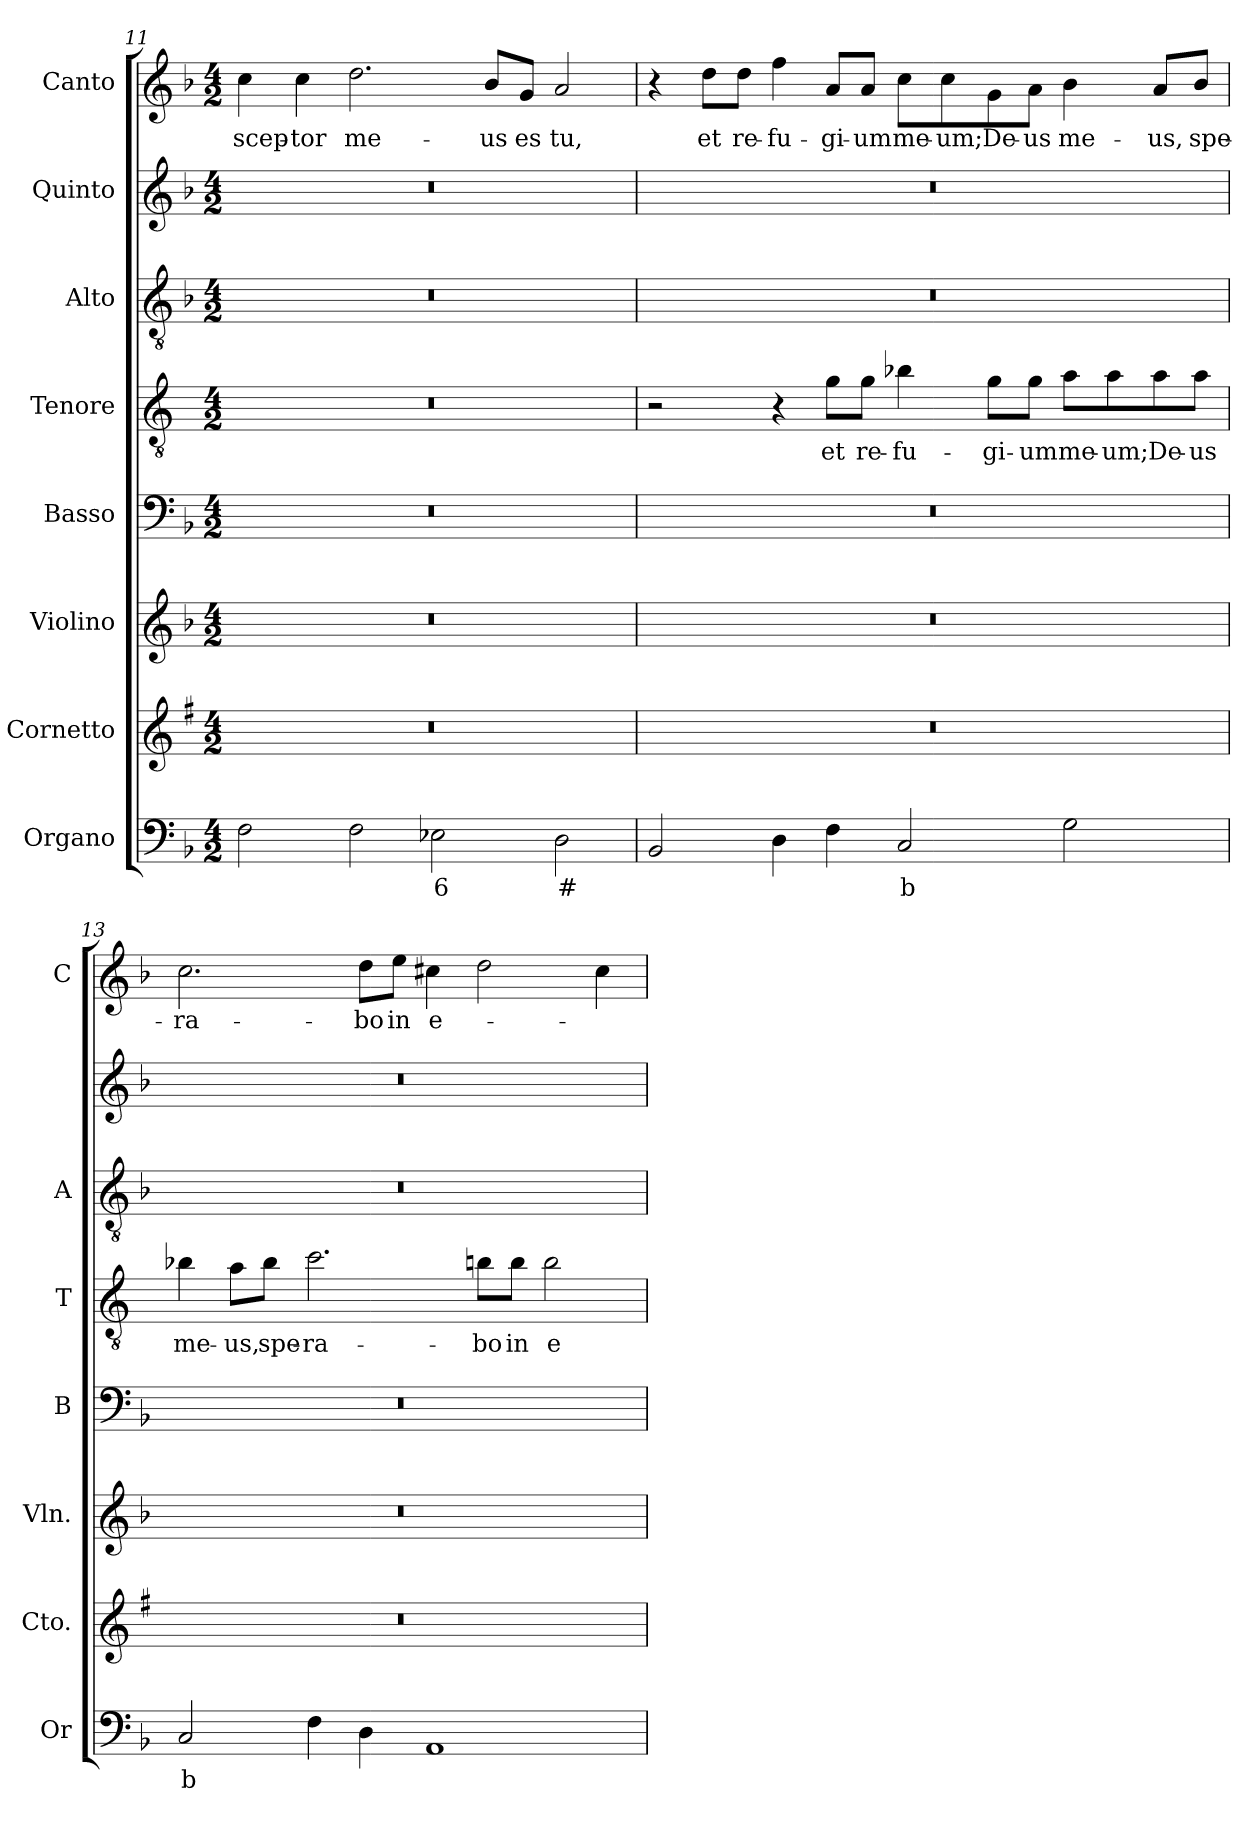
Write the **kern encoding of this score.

**kern	**text	**kern	**kern	**kern	**kern	**text	**kern	**kern	**kern	**text
*part8	*part8	*part7	*part6	*part5	*part4	*part4	*part3	*part2	*part1	*part1
*staff8	*staff8	*staff7	*staff6	*staff5	*staff4	*staff4	*staff3	*staff2	*staff1	*staff1
*I"Organo	*	*I"Cornetto	*I"Violino	*I"Basso	*I"Tenore	*	*I"Alto	*I"Quinto	*I"Canto	*
*I'Or	*	*I'Cto.	*I'Vln.	*I'B	*I'T	*	*I'A	*	*I'C	*
*clefF4	*	*clefG2	*clefG2	*clefF4	*clefGv2	*	*clefGv2	*clefG2	*clefG2	*
*	*	*ITrd1c2	*	*	*ITrd4c7	*	*	*	*	*
*k[b-]	*	*k[b-]	*k[b-]	*k[b-]	*k[b-]	*	*k[b-]	*k[b-]	*k[b-]	*
*F:	*	*F:	*F:	*F:	*F:	*	*F:	*F:	*F:	*
*M4/2	*	*M4/2	*M4/2	*M4/2	*M4/2	*	*M4/2	*M4/2	*M4/2	*
=11	=11	=11	=11	=11	=11	=11	=11	=11	=11	=11
!	!	!	!	!	!	!	!	!	!	!LO:LY:b
2F\	.	0r	0r	0r	0r	.	0r	0r	4cc\	-scep-
!	!	!	!	!	!	!	!	!	!	!LO:LY:b
.	.	.	.	.	.	.	.	.	4cc\	-tor
!	!	!	!	!	!	!	!	!	!	!LO:LY:b
2F\	.	.	.	.	.	.	.	.	2.dd\	me-
!	!LO:LY:b	!	!	!	!	!	!	!	!	!
2E-X\	6	.	.	.	.	.	.	.	.	.
!	!	!	!	!	!	!	!	!	!	!LO:LY:b
.	.	.	.	.	.	.	.	.	8b-/L	-us
!	!	!	!	!	!	!	!	!	!	!LO:LY:b
.	.	.	.	.	.	.	.	.	8g/J	es
!	!LO:LY:b	!	!	!	!	!	!	!	!	!LO:LY:b
2D\	#	.	.	.	.	.	.	.	2a/	tu,
=12	=12	=12	=12	=12	=12	=12	=12	=12	=12	=12
2BB-/	.	0r	0r	0r	2r	.	0r	0r	4r	.
!	!	!	!	!	!	!	!	!	!	!LO:LY:b
.	.	.	.	.	.	.	.	.	8dd\L	et
!	!	!	!	!	!	!	!	!	!	!LO:LY:b
.	.	.	.	.	.	.	.	.	8dd\J	re-
!	!	!	!	!	!	!	!	!	!	!LO:LY:b
4D\	.	.	.	.	4r	.	.	.	4ff\	-fu-
!	!	!	!	!	!	!LO:LY:b	!	!	!	!LO:LY:b
4F\	.	.	.	.	8c\L	et	.	.	8a/L	-gi-
!	!	!	!	!	!	!LO:LY:b	!	!	!	!LO:LY:b
.	.	.	.	.	8c\J	re-	.	.	8a/J	-um
!	!LO:LY:b	!	!	!	!	!LO:LY:b	!	!	!	!LO:LY:b
2C/	b	.	.	.	4e-X\	-fu-	.	.	8cc\L	me-
!	!	!	!	!	!	!	!	!	!	!LO:LY:b
.	.	.	.	.	.	.	.	.	8cc\	-um;
!	!	!	!	!	!	!LO:LY:b	!	!	!	!LO:LY:b
.	.	.	.	.	8c\L	-gi-	.	.	8g\	De-
!	!	!	!	!	!	!LO:LY:b	!	!	!	!LO:LY:b
.	.	.	.	.	8c\J	-um	.	.	8a\J	-us
!	!	!	!	!	!	!LO:LY:b	!	!	!	!LO:LY:b
2G\	.	.	.	.	8d\L	me-	.	.	4b-\	me-
!	!	!	!	!	!	!LO:LY:b	!	!	!	!
.	.	.	.	.	8d\	-um;	.	.	.	.
!	!	!	!	!	!	!LO:LY:b	!	!	!	!LO:LY:b
.	.	.	.	.	8d\	De-	.	.	8a/L	-us,
!	!	!	!	!	!	!LO:LY:b	!	!	!	!LO:LY:b
.	.	.	.	.	8d\J	-us	.	.	8b-/J	spe-
!!LO:LB:g=z
=13	=13	=13	=13	=13	=13	=13	=13	=13	=13	=13
!	!LO:LY:b	!	!	!	!	!LO:LY:b	!	!	!	!LO:LY:b
2C/	b	0r	0r	0r	4e-X\	me-	0r	0r	2.cc\	-ra-
!	!	!	!	!	!	!LO:LY:b	!	!	!	!
.	.	.	.	.	8d\L	-us,	.	.	.	.
!	!	!	!	!	!	!LO:LY:b	!	!	!	!
.	.	.	.	.	8e-\J	spe-	.	.	.	.
!	!	!	!	!	!	!LO:LY:b	!	!	!	!
4F\	.	.	.	.	2.f\	-ra-	.	.	.	.
!	!	!	!	!	!	!	!	!	!	!LO:LY:b
4D\	.	.	.	.	.	.	.	.	8dd\L	-bo
!	!	!	!	!	!	!	!	!	!	!LO:LY:b
.	.	.	.	.	.	.	.	.	8ee\J	in
!	!	!	!	!	!	!	!	!	!	!LO:LY:b
1AA	.	.	.	.	.	.	.	.	4cc#X\	e-
!	!	!	!	!	!	!LO:LY:b	!	!	!	!
.	.	.	.	.	8en\L	-bo	.	.	2dd\	.
!	!	!	!	!	!	!LO:LY:b	!	!	!	!
.	.	.	.	.	8e\J	in	.	.	.	.
!	!	!	!	!	!	!LO:LY:b	!	!	!	!
.	.	.	.	.	2e\	e-	.	.	.	.
.	.	.	.	.	.	.	.	.	4cc#\	.
=	=	=	=	=	=	=	=	=	=	=
*-	*-	*-	*-	*-	*-	*-	*-	*-	*-	*-
